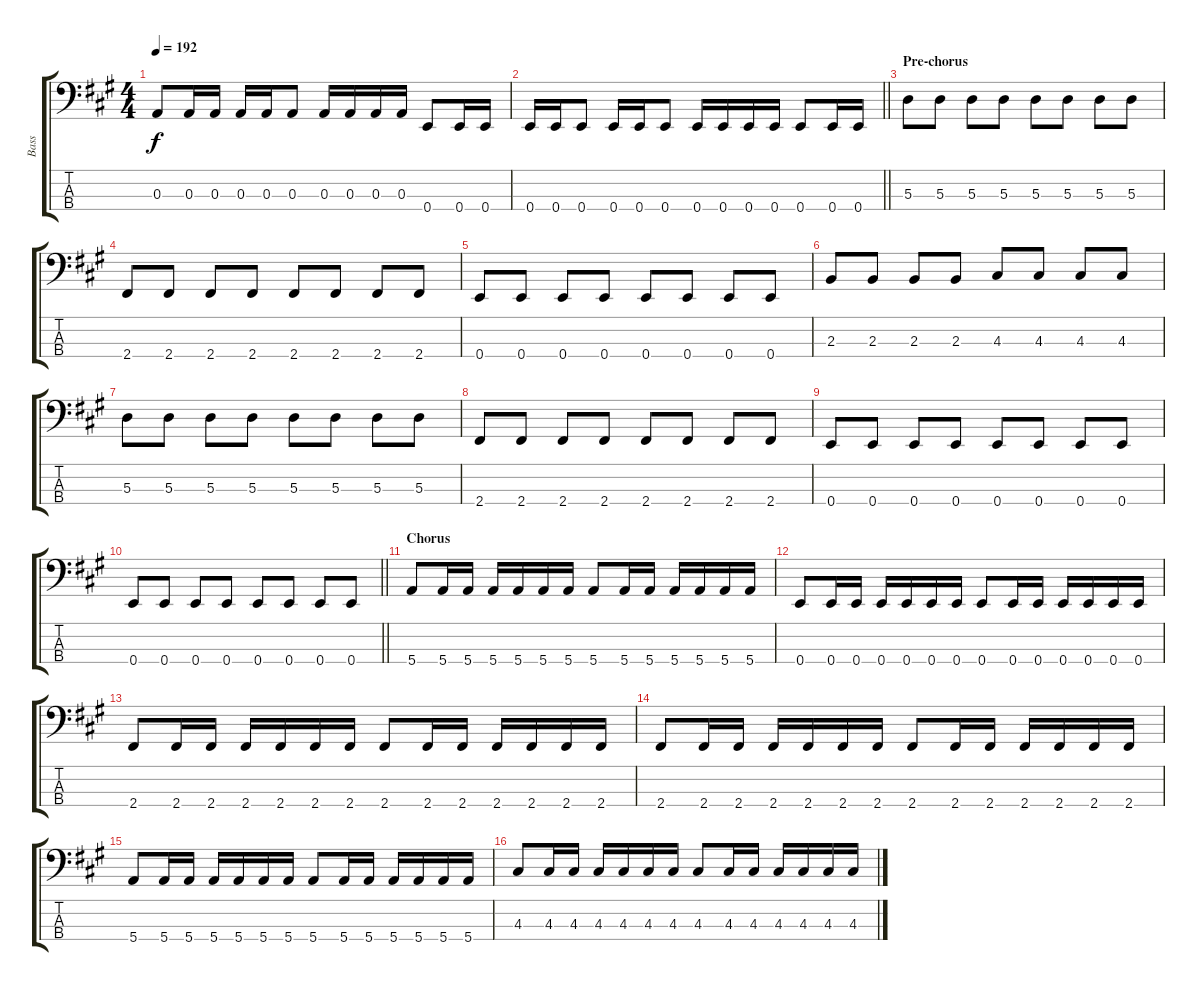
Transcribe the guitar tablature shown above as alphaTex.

\track ("Bass" "Bass") {instrument electricbasspick}
\staff {score tabs}
\tuning (G2 D2 A1 E1) {hide}
\ts (4 4)
\tempo 192
\clef f4
\ks f#minor
0.3.8{dy f} 0.3.16 0.3.16 0.3.16 0.3.16 0.3.8 0.3.16 0.3.16 0.3.16 0.3.16 0.4.8 0.4.16 0.4.16 |
\barLineRight lightlight
0.4.16 0.4.16 0.4.8 0.4.16 0.4.16 0.4.8 0.4.16 0.4.16 0.4.16 0.4.16 0.4.8 0.4.16 0.4.16 |
\section ("" "Pre-chorus")
5.3.8 5.3.8 5.3.8 5.3.8 5.3.8 5.3.8 5.3.8 5.3.8 |
2.4.8 2.4.8 2.4.8 2.4.8 2.4.8 2.4.8 2.4.8 2.4.8 |
0.4.8 0.4.8 0.4.8 0.4.8 0.4.8 0.4.8 0.4.8 0.4.8 |
2.3.8 2.3.8 2.3.8 2.3.8 4.3.8 4.3.8 4.3.8 4.3.8 |
5.3.8 5.3.8 5.3.8 5.3.8 5.3.8 5.3.8 5.3.8 5.3.8 |
2.4.8 2.4.8 2.4.8 2.4.8 2.4.8 2.4.8 2.4.8 2.4.8 |
0.4.8 0.4.8 0.4.8 0.4.8 0.4.8 0.4.8 0.4.8 0.4.8 |
\barLineRight lightlight
0.4.8 0.4.8 0.4.8 0.4.8 0.4.8 0.4.8 0.4.8 0.4.8 |
\section ("" "Chorus")
5.4.8 5.4.16 5.4.16 5.4.16 5.4.16 5.4.16 5.4.16 5.4.8 5.4.16 5.4.16 5.4.16 5.4.16 5.4.16 5.4.16 |
0.4.8 0.4.16 0.4.16 0.4.16 0.4.16 0.4.16 0.4.16 0.4.8 0.4.16 0.4.16 0.4.16 0.4.16 0.4.16 0.4.16 |
2.4.8 2.4.16 2.4.16 2.4.16 2.4.16 2.4.16 2.4.16 2.4.8 2.4.16 2.4.16 2.4.16 2.4.16 2.4.16 2.4.16 |
2.4.8 2.4.16 2.4.16 2.4.16 2.4.16 2.4.16 2.4.16 2.4.8 2.4.16 2.4.16 2.4.16 2.4.16 2.4.16 2.4.16 |
5.4.8 5.4.16 5.4.16 5.4.16 5.4.16 5.4.16 5.4.16 5.4.8 5.4.16 5.4.16 5.4.16 5.4.16 5.4.16 5.4.16 |
4.3.8 4.3.16 4.3.16 4.3.16 4.3.16 4.3.16 4.3.16 4.3.8 4.3.16 4.3.16 4.3.16 4.3.16 4.3.16 4.3.16
